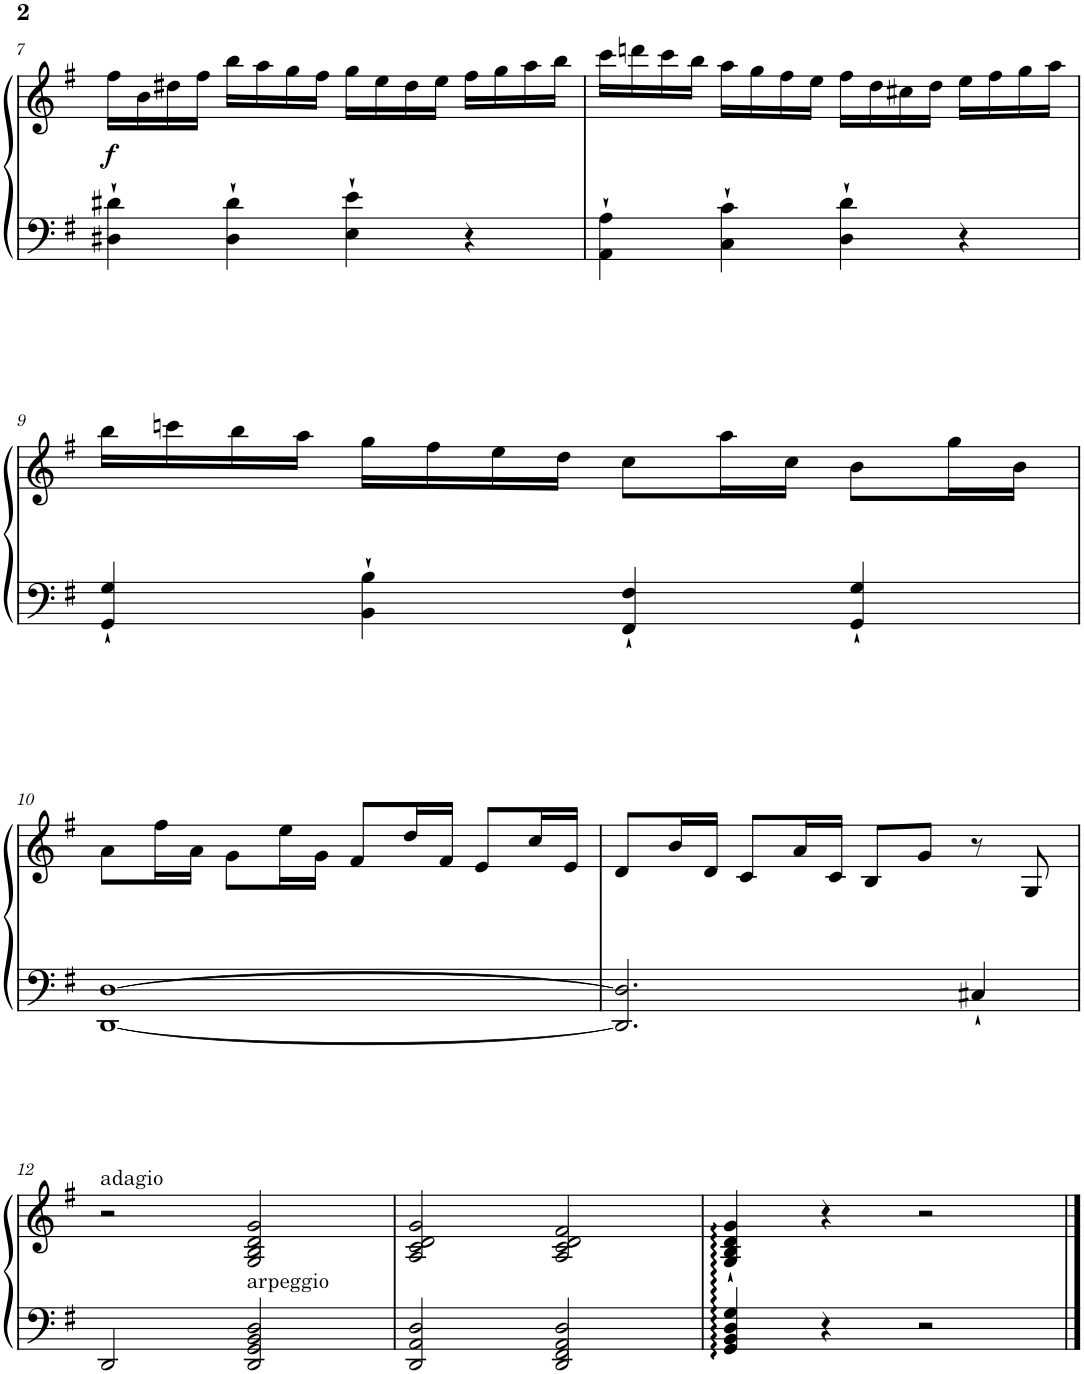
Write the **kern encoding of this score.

**kern	**kern	**dynam
*part1	*part1	*part1
*staff2	*staff1	*staff1/2
*I"Фортепиано	*	*
!!LO:PB:g=z
*clefF4	*clefG2	*
*k[f#]	*k[f#]	*
*M4/4	*M4/4	*
*met(c)	*met(c)	*
=7	=7	=7
!	!	!LO:DY:b
4D#X\` 4d#X\`	16ff#\LL	f
.	16b\	.
.	16dd#X\	.
.	16ff#\JJ	.
4D#\` 4d#\`	16bb\LL	.
.	16aa\	.
.	16gg\	.
.	16ff#\JJ	.
4E\` 4e\`	16gg\LL	.
.	16ee\	.
.	16dd#\	.
.	16ee\JJ	.
4r	16ff#\LL	.
.	16gg\	.
.	16aa\	.
.	16bb\JJ	.
=8	=8	=8
4AA\` 4A\`	16ccc\LL	.
.	16dddn\	.
.	16ccc\	.
.	16bb\JJ	.
4C\` 4c\`	16aa\LL	.
.	16gg\	.
.	16ff#\	.
.	16ee\JJ	.
4D\` 4d\`	16ff#\LL	.
.	16dd\	.
.	16cc#X\	.
.	16dd\JJ	.
4r	16ee\LL	.
.	16ff#\	.
.	16gg\	.
.	16aa\JJ	.
!!LO:LB:g=z
=9	=9	=9
4GG/` 4G/`	16bb\LL	.
.	16cccn\	.
.	16bb\	.
.	16aa\JJ	.
4BB\` 4B\`	16gg\LL	.
.	16ff#\	.
.	16ee\	.
.	16dd\JJ	.
4FF#/` 4F#/`	8cc\L	.
.	16aa\L	.
.	16cc\JJ	.
4GG/` 4G/`	8b\L	.
.	16gg\L	.
.	16b\JJ	.
!!LO:LB:g=z
=10	=10	=10
[1DD [1D	8a\L	.
.	16ff#\L	.
.	16a\JJ	.
.	8g\L	.
.	16ee\L	.
.	16g\JJ	.
.	8f#/L	.
.	16dd/L	.
.	16f#/JJ	.
.	8e/L	.
.	16cc/L	.
.	16e/JJ	.
=11	=11	=11
2.DD/] 2.D/]	8d/L	.
.	16b/L	.
.	16d/JJ	.
.	8c/L	.
.	16a/L	.
.	16c/JJ	.
.	8B/L	.
.	8g/J	.
4C#X`/	8r	.
.	8G/	.
!!LO:LB:g=z
=12	=12	=12
!	!LO:TX:a:t=adagio	!
2DD/	2r	.
!LO:TX:a:t=arpeggio	!	!
2DD/ 2GG/ 2BB/ 2D/	2G/ 2B/ 2d/ 2g/	.
=13	=13	=13
2DD/ 2AA/ 2D/	2A/ 2c/ 2d/ 2g/	.
2DD/ 2FF#/ 2AA/ 2D/	2A/ 2c/ 2d/ 2f#/	.
=14	=14	=14
4GG/ 4BB/ 4D/ 4G/	4G/:` 4B/:` 4d/:` 4g/:`	.
4r	4r	.
2r	2r	.
==	==	==
*-	*-	*-
